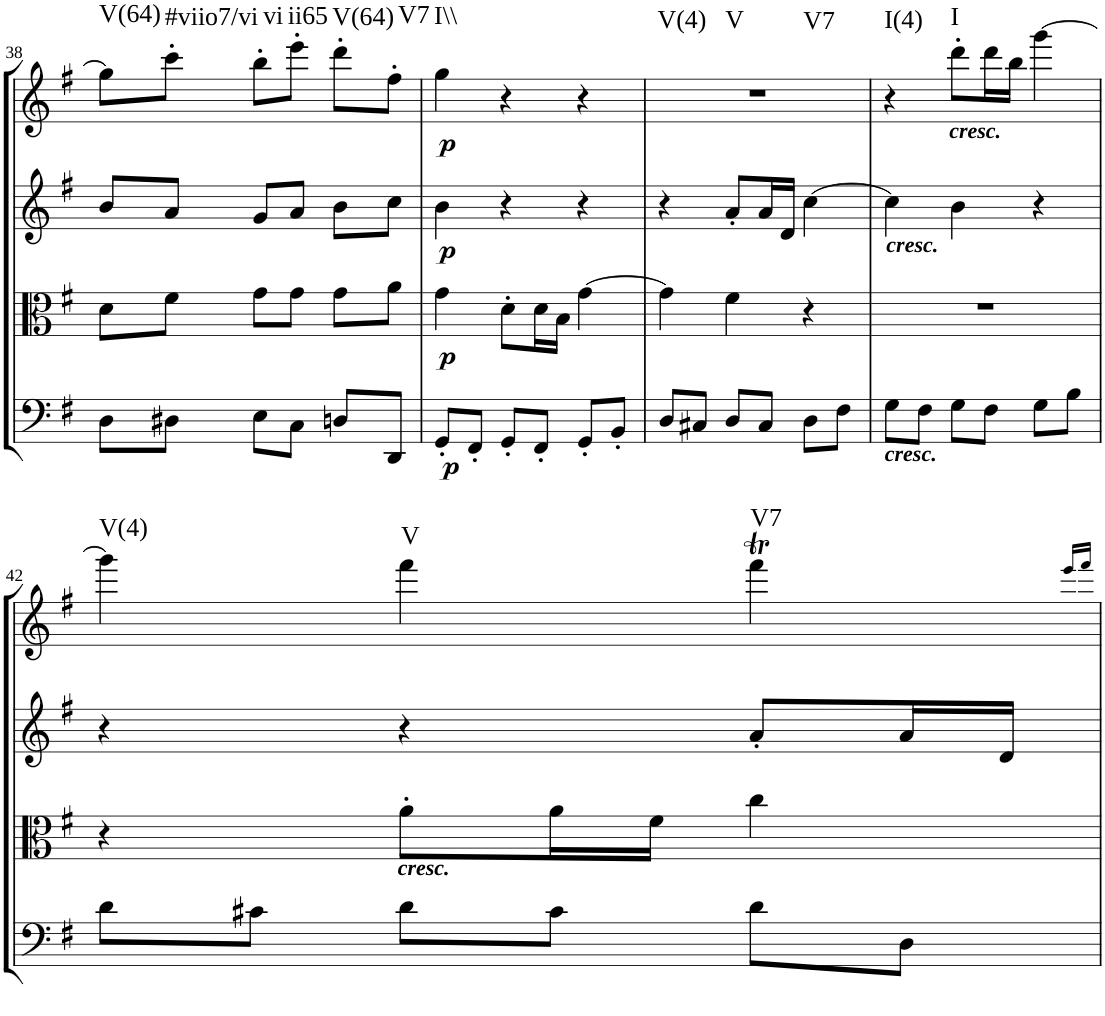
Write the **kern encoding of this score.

**kern	**dynam	**kern	**dynam	**kern	**dynam	**kern	**dynam	**harte
*part4	*part4	*part3	*part3	*part2	*part2	*part1	*part1	*part1
*staff4	*staff4	*staff3	*staff3	*staff2	*staff2	*staff1	*staff1	*
*I"Cello	*	*I"Viola	*	*I"2nd Violin	*	*I"1st Violin	*	*
*	*	*I'Vla	*	*I'Vln	*	*I'Vln	*	*
!!LO:PB:g=z
*clefF4	*	*clefC3	*	*clefG2	*	*clefG2	*	*
*k[f#]	*	*k[f#]	*	*k[f#]	*	*k[f#]	*	*
*G:	*	*G:	*	*G:	*	*G:	*	*
*M3/4	*	*M3/4	*	*M3/4	*	*M3/4	*	*
=38	=38	=38	=38	=38	=38	=38	=38	=38
!	!	!	!	!	!	!	!	!LO:H:kt=V(64)
8D\L	.	8d\L	.	8b/L	.	8gg\L]	.	N
!	!	!	!	!	!	!	!	!LO:H:kt=#viio7/vi
8D#X\J	.	8f#\J	.	8a/J	.	8ccc'\J	.	N
!	!	!	!	!	!	!	!	!LO:H:kt=vi
8E\L	.	8g\L	.	8g/L	.	8bb'\L	.	N
!	!	!	!	!	!	!	!	!LO:H:kt=ii65
8C\J	.	8g\J	.	8a/J	.	8eee'\J	.	N
!	!	!	!	!	!	!	!	!LO:H:kt=V(64)
8Dn/L	.	8g\L	.	8b\L	.	8ddd'\L	.	N
!	!	!	!	!	!	!	!	!LO:H:kt=V7
8DD/J	.	8a\J	.	8cc\J	.	8ff#'\J	.	N
=39	=39	=39	=39	=39	=39	=39	=39	=39
!	!LO:DY:b	!	!LO:DY:b	!	!LO:DY:b	!	!LO:DY:b	!LO:H:kt=I\\
8GG'/L	p	4g\	p	4b\	p	4gg\	p	N
8FF#'/J	.	.	.	.	.	.	.	.
8GG'/L	.	8d'\L	.	4r	.	4r	.	.
8FF#'/J	.	16d\L	.	.	.	.	.	.
.	.	16B\JJ	.	.	.	.	.	.
8GG'/L	.	[4g\	.	4r	.	4r	.	.
8BB'/J	.	.	.	.	.	.	.	.
=40	=40	=40	=40	=40	=40	=40	=40	=40
!	!	!	!	!	!	!	!	!LO:H:n=1:kt=V(4)
!	!	!	!	!	!	!	!	!LO:H:n=2:kt=V
!	!	!	!	!	!	!	!	!LO:H:n=3:kt=V7
8D/L	.	4g\]	.	4r	.	2.r	.	N N N
8C#X/J	.	.	.	.	.	.	.	.
8D/L	.	4f#\	.	8a'/L	.	.	.	.
8C#/J	.	.	.	16a/L	.	.	.	.
.	.	.	.	16d/JJ	.	.	.	.
8D\L	.	4r	.	[4cc\	.	.	.	.
8F#\J	.	.	.	.	.	.	.	.
=41	=41	=41	=41	=41	=41	=41	=41	=41
!	!	!	!	!LO:TX:b:Bi:t=cresc.	!	!	!	!
!LO:TX:b:Bi:t=cresc.	!	!	!	!	!	!	!	!LO:H:kt=I(4)
8G\L	.	2.r	.	4cc\]	.	4r	.	N
8F#\J	.	.	.	.	.	.	.	.
!	!	!	!	!	!	!LO:TX:b:Bi:t=cresc.	!	!LO:H:kt=I
8G\L	.	.	.	4b\	.	8ddd'\L	.	N
8F#\J	.	.	.	.	.	16ddd\L	.	.
.	.	.	.	.	.	16bb\JJ	.	.
8G\L	.	.	.	4r	.	[4ggg\	.	.
8B\J	.	.	.	.	.	.	.	.
!!LO:LB:g=z
=42	=42	=42	=42	=42	=42	=42	=42	=42
!	!	!	!	!	!	!	!	!LO:H:kt=V(4)
8d\L	.	4r	.	4r	.	4ggg\]	.	N
8c#X\J	.	.	.	.	.	.	.	.
!	!	!LO:TX:b:Bi:t=cresc.	!	!	!	!	!	!LO:H:kt=V
8d\L	.	8a'\L	.	4r	.	4fff#\	.	N
8c#\J	.	16a\L	.	.	.	.	.	.
.	.	16f#\JJ	.	.	.	.	.	.
!	!	!	!	!	!	!	!	!LO:H:kt=V7
8d\L	.	4cc\	.	8a'/L	.	4fff#t\	.	N
8D\J	.	.	.	16a/L	.	.	.	.
.	.	.	.	16d/JJ	.	.	.	.
.	.	.	.	.	.	16qeee/LL	.	.
.	.	.	.	.	.	16qfff#/JJ	.	.
=	=	=	=	=	=	=	=	=
*-	*-	*-	*-	*-	*-	*-	*-	*-
